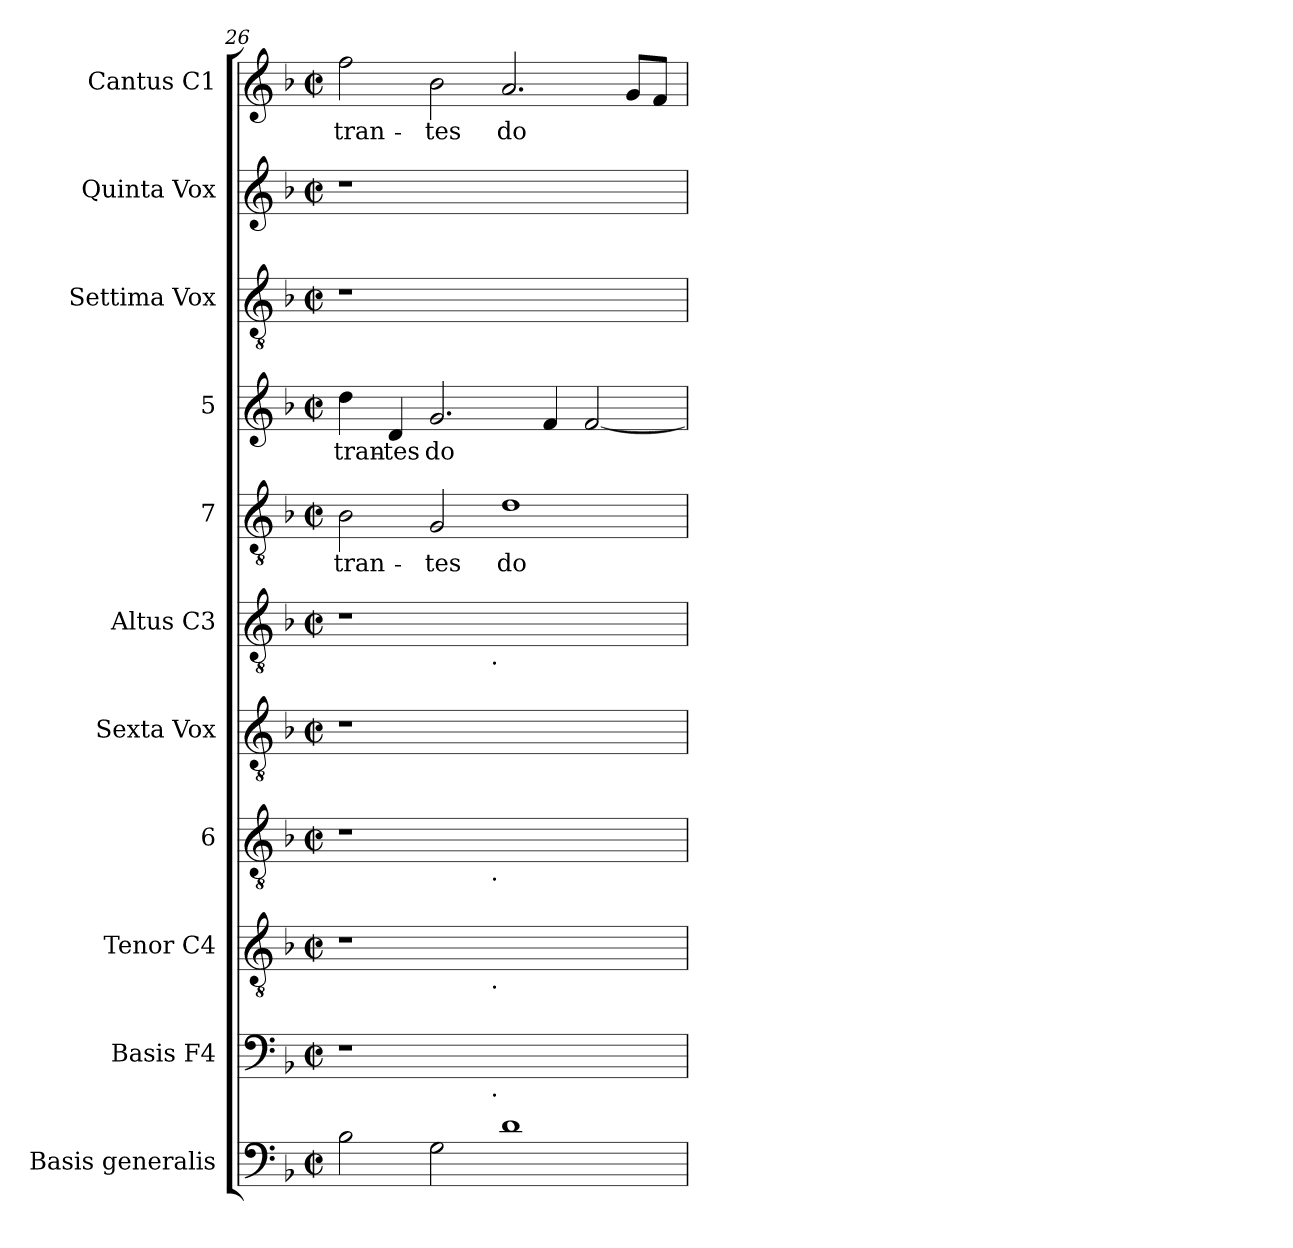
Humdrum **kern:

**kern	**text	**kern	**kern	**kern	**kern	**kern	**kern	**text	**kern	**text	**kern	**kern	**kern	**text
*part11	*part11	*part10	*part9	*part8	*part7	*part6	*part5	*part5	*part4	*part4	*part3	*part2	*part1	*part1
*staff11	*staff11	*staff10	*staff9	*staff8	*staff7	*staff6	*staff5	*staff5	*staff4	*staff4	*staff3	*staff2	*staff1	*staff1
*I"Basis  generalis	*	*I"Basis  F4	*I"Tenor  C4	*I"6	*I"Sexta  Vox	*I"Altus  C3	*I"7	*	*I"5	*	*I"Settima  Vox	*I"Quinta  Vox	*I"Cantus  C1	*
*	*	*I'B	*I'T	*	*	*I'A	*	*	*	*	*	*	*I'C	*
*clefF4	*	*clefF4	*clefGv2	*clefGv2	*clefGv2	*clefGv2	*clefGv2	*	*clefG2	*	*clefGv2	*clefG2	*clefG2	*
*k[b-]	*	*k[b-]	*k[b-]	*k[b-]	*k[b-]	*k[b-]	*k[b-]	*	*k[b-]	*	*k[b-]	*k[b-]	*k[b-]	*
*F:	*	*F:	*F:	*F:	*F:	*F:	*F:	*	*F:	*	*F:	*F:	*F:	*
*M2/2	*	*M2/2	*M2/2	*M2/2	*M2/2	*M2/2	*M2/2	*	*M2/2	*	*M2/2	*M2/2	*M2/2	*
*met(c|)	*	*met(c|)	*met(c|)	*met(c|)	*met(c|)	*met(c|)	*met(c|)	*	*met(c|)	*	*met(c|)	*met(c|)	*met(c|)	*
=26	=26	=26	=26	=26	=26	=26	=26	=26	=26	=26	=26	=26	=26	=26
!	!LO:LY:a:cj	!	!	!	!	!	!	!LO:LY:b:cj	!	!LO:LY:b:cj	!	!	!	!LO:LY:b:cj
*	*	*^	*^	*^	*	*^	*	*	*	*	*	*	*	*
2B-\	.	1r	2ryy	1r	2ryy	1r	2ryy	1r	1r	2ryy	2B-\	-tran-	4dd\	-tran-	1r	1r	2ff\	-tran-
!	!	!	!	!	!	!	!	!	!	!	!	!	!	!LO:LY:b:cj	!	!	!	!
.	.	.	.	.	.	.	.	.	.	.	.	.	4d/	-tes	.	.	.	.
!	!LO:LY:a:cj	!	!	!	!	!	!	!	!	!	!	!LO:LY:b:cj	!	!LO:LY:b:cj	!	!	!	!LO:LY:b:cj
2G\	.	.	4...ryy	.	4...ryy	.	4...ryy	.	.	4...ryy	2G/	-tes	2.g/	do-	.	.	2b-\	-tes
!	!	!	!	!	!	!	!	!	!	!LO:TX:b:t=.	!	!	!	!	!	!	!	!
!	!	!	!	!	!	!	!LO:TX:b:t=.	!	!	!	!	!	!	!	!	!	!	!
!	!	!	!	!	!LO:TX:b:t=.	!	!	!	!	!	!	!	!	!	!	!	!	!
!	!	!	!LO:TX:b:t=.	!	!	!	!	!	!	!	!	!	!	!	!	!	!	!
.	.	.	1ryy	.	1ryy	.	1ryy	.	.	1ryy	.	.	.	.	.	.	.	.
!	!LO:LY:a:cj	!	!	!	!	!	!	!	!	!	!	!LO:LY:b:cj	!	!	!	!	!	!LO:LY:b:cj
1d	.	1ryy	.	1ryy	.	1ryy	.	1ryy	1ryy	.	1d	do-	.	.	1ryy	1ryy	2.a/	do-
!	!	!	!	!	!	!	!	!	!	!	!	!	!	!LO:LY:b:cj	!	!	!	!
.	.	.	.	.	.	.	.	.	.	.	.	.	4f/	--	.	.	.	.
!	!	!	!	!	!	!	!	!	!	!	!	!	!	!LO:LY:b:cj	!	!	!	!
.	.	.	.	.	.	.	.	.	.	.	.	.	[<2f/	--	.	.	.	.
!	!	!	!	!	!	!	!	!	!	!	!	!	!	!	!	!	!	!LO:LY:b:cj
.	.	.	.	.	.	.	.	.	.	.	.	.	.	.	.	.	8g/L	--
!	!	!	!	!	!	!	!	!	!	!	!	!	!	!	!	!	!	!LO:LY:b:cj
.	.	.	.	.	.	.	.	.	.	.	.	.	.	.	.	.	8f/J	--
.	.	.	32ryy	.	32ryy	.	32ryy	.	.	32ryy	.	.	.	.	.	.	.	.
*	*	*v	*v	*	*	*v	*v	*	*v	*v	*	*	*	*	*	*	*	*
*	*	*	*v	*v	*	*	*	*	*	*	*	*	*	*	*
=	=	=	=	=	=	=	=	=	=	=	=	=	=	=
*-	*-	*-	*-	*-	*-	*-	*-	*-	*-	*-	*-	*-	*-	*-
